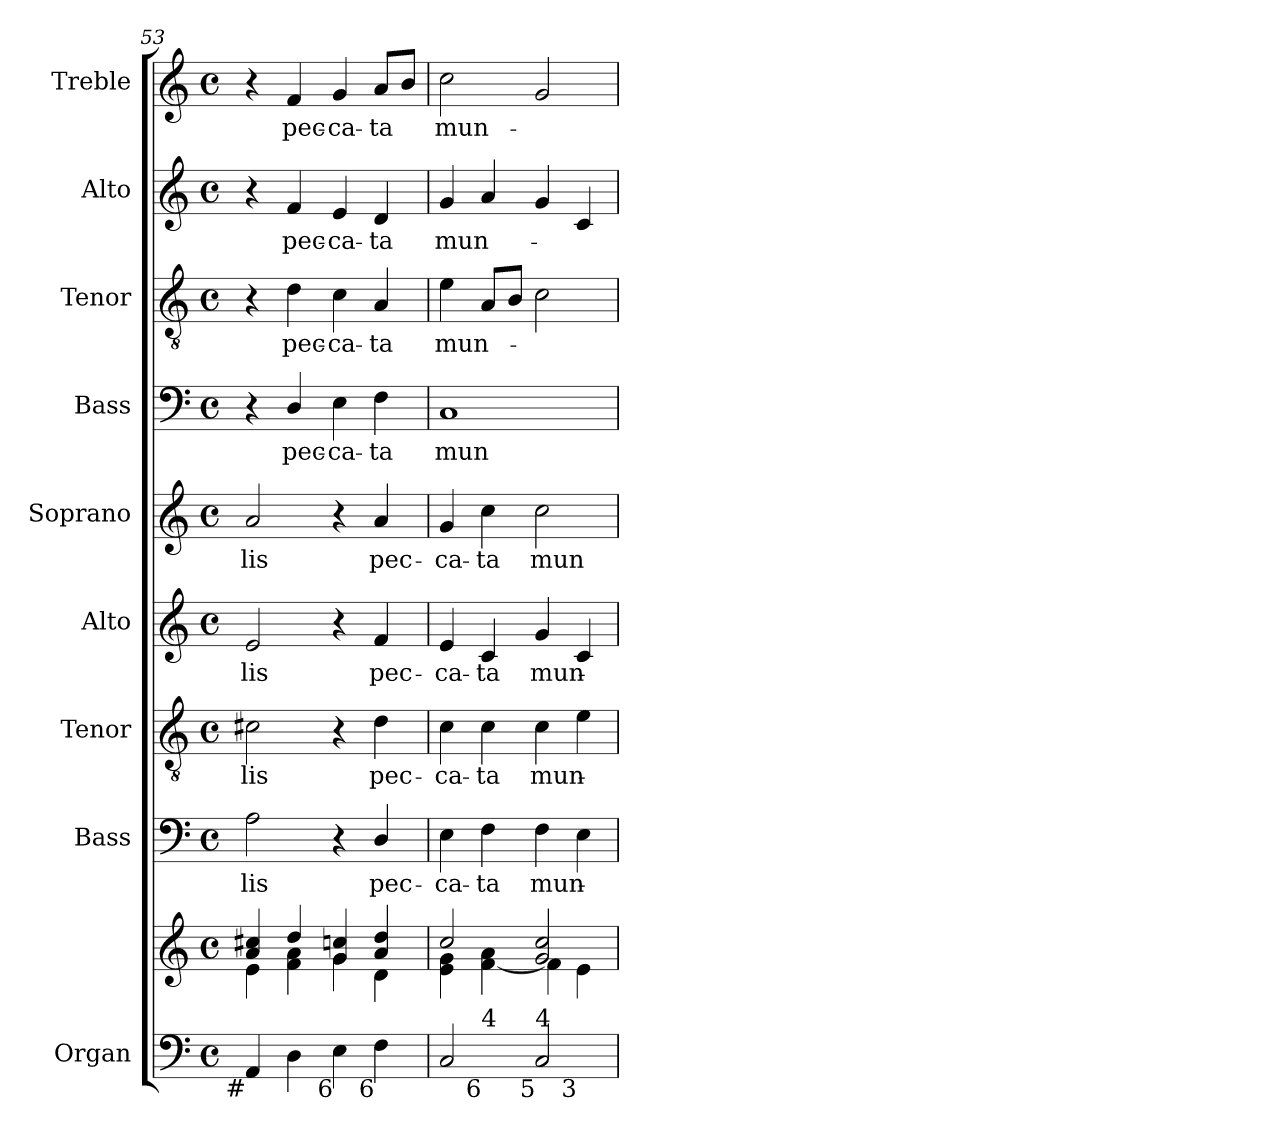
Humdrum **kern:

**kern	**kern	**kern	**text	**kern	**text	**kern	**text	**kern	**text	**kern	**text	**kern	**text	**kern	**text	**kern	**text
*part9	*part9	*part8	*part8	*part7	*part7	*part6	*part6	*part5	*part5	*part4	*part4	*part3	*part3	*part2	*part2	*part1	*part1
*staff10	*staff9	*staff8	*staff8	*staff7	*staff7	*staff6	*staff6	*staff5	*staff5	*staff4	*staff4	*staff3	*staff3	*staff2	*staff2	*staff1	*staff1
*I"Organ	*	*I"Bass	*	*I"Tenor	*	*I"Alto	*	*I"Soprano	*	*I"Bass	*	*I"Tenor	*	*I"Alto	*	*I"Treble	*
*I'Org.	*	*I'B.	*	*I'T.	*	*I'A.	*	*I'S.	*	*I'B.	*	*I'T.	*	*I'A.	*	*I'Tr.	*
*clefF4	*clefG2	*clefF4	*	*clefGv2	*	*clefG2	*	*clefG2	*	*clefF4	*	*clefGv2	*	*clefG2	*	*clefG2	*
*	*	*	*	*ITrd7c12	*	*	*	*	*	*	*	*ITrd7c12	*	*	*	*	*
*k[]	*k[]	*k[]	*	*k[]	*	*k[]	*	*k[]	*	*k[]	*	*k[]	*	*k[]	*	*k[]	*
*C:	*C:	*C:	*	*C:	*	*C:	*	*C:	*	*C:	*	*C:	*	*C:	*	*C:	*
*M4/4	*M4/4	*M4/4	*	*M4/4	*	*M4/4	*	*M4/4	*	*M4/4	*	*M4/4	*	*M4/4	*	*M4/4	*
*met(c)	*met(c)	*met(c)	*	*met(c)	*	*met(c)	*	*met(c)	*	*met(c)	*	*met(c)	*	*met(c)	*	*met(c)	*
=53	=53	=53	=53	=53	=53	=53	=53	=53	=53	=53	=53	=53	=53	=53	=53	=53	=53
*	*^	*	*	*	*	*	*	*	*	*	*	*	*	*	*	*	*
!	!	!	!	!LO:LY:b:color=#000000	!	!	!	!	!	!	!	!	!	!	!	!	!	!
!	!	!	!	!	!	!LO:LY:b:color=#000000	!	!	!	!	!	!	!	!	!	!	!	!
!	!	!	!	!	!	!	!	!LO:LY:b:color=#000000	!	!	!	!	!	!	!	!	!	!
!LO:TX:b:rj:t=#	!	!	!	!	!	!	!	!	!	!	!	!	!	!	!	!	!	!
!	!	!	!	!	!	!	!	!	!	!LO:LY:b:color=#000000	!	!	!	!	!	!	!	!
4AAi/	4ai/ 4cc#Xi	4ei\	2Ai\	-lis	2C#Xi\	-lis	2ei/	-lis	2ai/	-lis	4r	.	4r	.	4r	.	4r	.
!	!	!	!	!	!	!	!	!	!	!	!	!LO:LY:b:color=#000000	!	!	!	!	!	!
!	!	!	!	!	!	!	!	!	!	!	!	!	!	!LO:LY:b:color=#000000	!	!	!	!
!	!	!	!	!	!	!	!	!	!	!	!	!	!	!	!	!LO:LY:b:color=#000000	!	!
!	!	!	!	!	!	!	!	!	!	!	!	!	!	!	!	!	!	!LO:LY:b:color=#000000
4Di\	4ddi/	4fi\ 4ai	.	.	.	.	.	.	.	.	4Di/	pec-	4Di\	pec-	4fi/	pec-	4fi/	pec-
!	!	!	!	!	!	!	!	!	!	!	!	!LO:LY:b:color=#000000	!	!	!	!	!	!
!	!	!	!	!	!	!	!	!	!	!	!	!	!	!LO:LY:b:color=#000000	!	!	!	!
!	!	!	!	!	!	!	!	!	!	!	!	!	!	!	!	!LO:LY:b:color=#000000	!	!
!LO:TX:b:rj:t=6	!	!	!	!	!	!	!	!	!	!	!	!	!	!	!	!	!	!
!	!	!	!	!	!	!	!	!	!	!	!	!	!	!	!	!	!	!LO:LY:b:color=#000000
4Ei\	4gi/ 4ccni	4gi\	4r	.	4r	.	4r	.	4r	.	4Ei\	-ca-	4Ci\	-ca-	4ei/	-ca-	4gi/	-ca-
!	!	!	!	!LO:LY:b:color=#000000	!	!	!	!	!	!	!	!	!	!	!	!	!	!
!	!	!	!	!	!	!LO:LY:b:color=#000000	!	!	!	!	!	!	!	!	!	!	!	!
!	!	!	!	!	!	!	!	!LO:LY:b:color=#000000	!	!	!	!	!	!	!	!	!	!
!	!	!	!	!	!	!	!	!	!	!LO:LY:b:color=#000000	!	!	!	!	!	!	!	!
!	!	!	!	!	!	!	!	!	!	!	!	!LO:LY:b:color=#000000	!	!	!	!	!	!
!	!	!	!	!	!	!	!	!	!	!	!	!	!	!LO:LY:b:color=#000000	!	!	!	!
!	!	!	!	!	!	!	!	!	!	!	!	!	!	!	!	!LO:LY:b:color=#000000	!	!
!LO:TX:b:rj:t=6	!	!	!	!	!	!	!	!	!	!	!	!	!	!	!	!	!	!
!	!	!	!	!	!	!	!	!	!	!	!	!	!	!	!	!	!	!LO:LY:b:color=#000000
4Fi\	4ai/ 4ddi	4di\	4Di/	pec-	4Di\	pec-	4fi/	pec-	4ai/	pec-	4Fi\	-ta	4AAi/	-ta	4di/	-ta	8ai/L	-ta
.	.	.	.	.	.	.	.	.	.	.	.	.	.	.	.	.	8bi/J	.
=54	=54	=54	=54	=54	=54	=54	=54	=54	=54	=54	=54	=54	=54	=54	=54	=54	=54	=54
!	!	!	!	!LO:LY:b:color=#000000	!	!	!	!	!	!	!	!	!	!	!	!	!	!
!	!	!	!	!	!	!LO:LY:b:color=#000000	!	!	!	!	!	!	!	!	!	!	!	!
!	!	!	!	!	!	!	!	!LO:LY:b:color=#000000	!	!	!	!	!	!	!	!	!	!
!	!	!	!	!	!	!	!	!	!	!LO:LY:b:color=#000000	!	!	!	!	!	!	!	!
!	!	!	!	!	!	!	!	!	!	!	!	!LO:LY:b:color=#000000	!	!	!	!	!	!
!	!	!	!	!	!	!	!	!	!	!	!	!	!	!LO:LY:b:color=#000000	!	!	!	!
!	!	!	!	!	!	!	!	!	!	!	!	!	!	!	!	!LO:LY:b:color=#000000	!	!
!	!	!	!	!	!	!	!	!	!	!	!	!	!	!	!	!	!	!LO:LY:b:color=#000000
*^	*	*	*	*	*	*	*	*	*	*	*	*	*	*	*	*	*	*
*	*^	*	*	*	*	*	*	*	*	*	*	*	*	*	*	*	*	*	*
2Ci/	4ryy	2.ryy	2cci/	4ei\ 4gi	4Ei\	-ca-	4Ci\	-ca-	4ei/	-ca-	4gi/	-ca-	1Ci	mun-	4Ei\	mun-	4gi/	mun-	2cci\	mun-
!	!	!	!	!	!	!LO:LY:b:color=#000000	!	!	!	!	!	!	!	!	!	!	!	!	!	!
!	!	!	!	!	!	!	!	!LO:LY:b:color=#000000	!	!	!	!	!	!	!	!	!	!	!	!
!	!	!	!	!	!	!	!	!	!	!LO:LY:b:color=#000000	!	!	!	!	!	!	!	!	!	!
!	!LO:TX:b:rj:t=6	!	!	!	!	!	!	!	!	!	!	!	!	!	!	!	!	!	!	!
!	!LO:TX:t=4	!	!	!	!	!	!	!	!	!	!	!	!	!	!	!	!	!	!	!
!	!	!	!	!	!	!	!	!	!	!	!	!LO:LY:b:color=#000000	!	!	!	!	!	!	!	!
.	2.ryy	.	.	[4fi\ 4ai	4Fi\	-ta	4Ci\	-ta	4ci/	-ta	4cci\	-ta	.	.	8AAi/L	.	4ai/	.	.	.
.	.	.	.	.	.	.	.	.	.	.	.	.	.	.	8BBi/J	.	.	.	.	.
!	!	!	!	!	!	!LO:LY:b:color=#000000	!	!	!	!	!	!	!	!	!	!	!	!	!	!
!	!	!	!	!	!	!	!	!LO:LY:b:color=#000000	!	!	!	!	!	!	!	!	!	!	!	!
!	!	!	!	!	!	!	!	!	!	!LO:LY:b:color=#000000	!	!	!	!	!	!	!	!	!	!
!LO:TX:b:rj:t=5	!	!	!	!	!	!	!	!	!	!	!	!	!	!	!	!	!	!	!	!
!LO:TX:t=4	!	!	!	!	!	!	!	!	!	!	!	!	!	!	!	!	!	!	!	!
!	!	!	!	!	!	!	!	!	!	!	!	!LO:LY:b:color=#000000	!	!	!	!	!	!	!	!
2Ci/	.	.	2gi/ 2cci	4fi\]	4Fi\	mun-	4Ci\	mun-	4gi/	mun-	2cci\	mun-	.	.	2Ci\	.	4gi/	.	2gi/	.
!	!	!LO:TX:b:rj:t=3	!	!	!	!	!	!	!	!	!	!	!	!	!	!	!	!	!	!
.	.	4ryy	.	4ei\	4Ei\	.	4Ei\	.	4ci/	.	.	.	.	.	.	.	4ci/	.	.	.
*v	*v	*v	*	*	*	*	*	*	*	*	*	*	*	*	*	*	*	*	*	*
*	*v	*v	*	*	*	*	*	*	*	*	*	*	*	*	*	*	*	*
=	=	=	=	=	=	=	=	=	=	=	=	=	=	=	=	=	=
*-	*-	*-	*-	*-	*-	*-	*-	*-	*-	*-	*-	*-	*-	*-	*-	*-	*-
